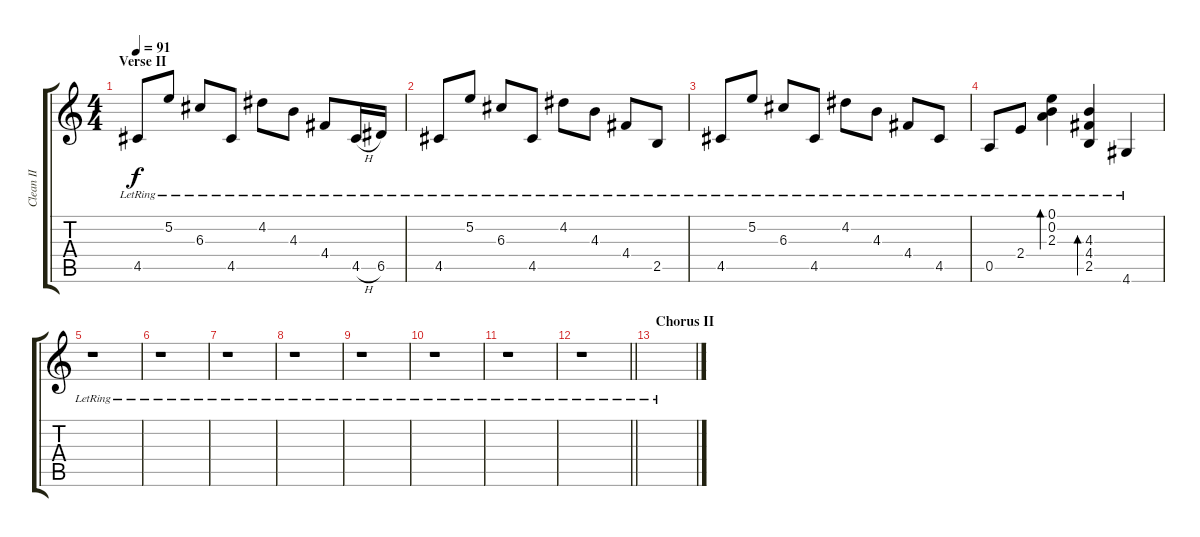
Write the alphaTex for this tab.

\track ("Clean II" "Clean II") {instrument acousticguitarsteel}
\staff {score tabs}
\tuning (E4 B3 G3 D3 A2 E2) {hide}
\ts (4 4)
\section ("" "Verse II")
\tempo 91
\clef g2
\ks c
4.5{lr}.8{dy f} 5.2{lr}.8 6.3{lr}.8 4.5{lr}.8 4.2{lr}.8 4.3{lr}.8 4.4{lr}.8 4.5{h lr}.16 6.5{lr}.16 |
4.5{lr}.8 5.2{lr}.8 6.3{lr}.8 4.5{lr}.8 4.2{lr}.8 4.3{lr}.8 4.4{lr}.8 2.5{lr}.8 |
4.5{lr}.8 5.2{lr}.8 6.3{lr}.8 4.5{lr}.8 4.2{lr}.8 4.3{lr}.8 4.4{lr}.8 4.5{lr}.8 |
0.5{lr}.8 2.4{lr}.8 (0.1{lr} 0.2{lr} 2.3{lr}).4{bd 60} (4.3{lr} 4.4{lr} 2.5{lr}).4{bd 60} 4.6{lr}.4 |
r.1 |
r.1 |
r.1 |
r.1 |
r.1 |
r.1 |
r.1 |
\barLineRight lightlight
r.1 |
\section ("" "Chorus II")
